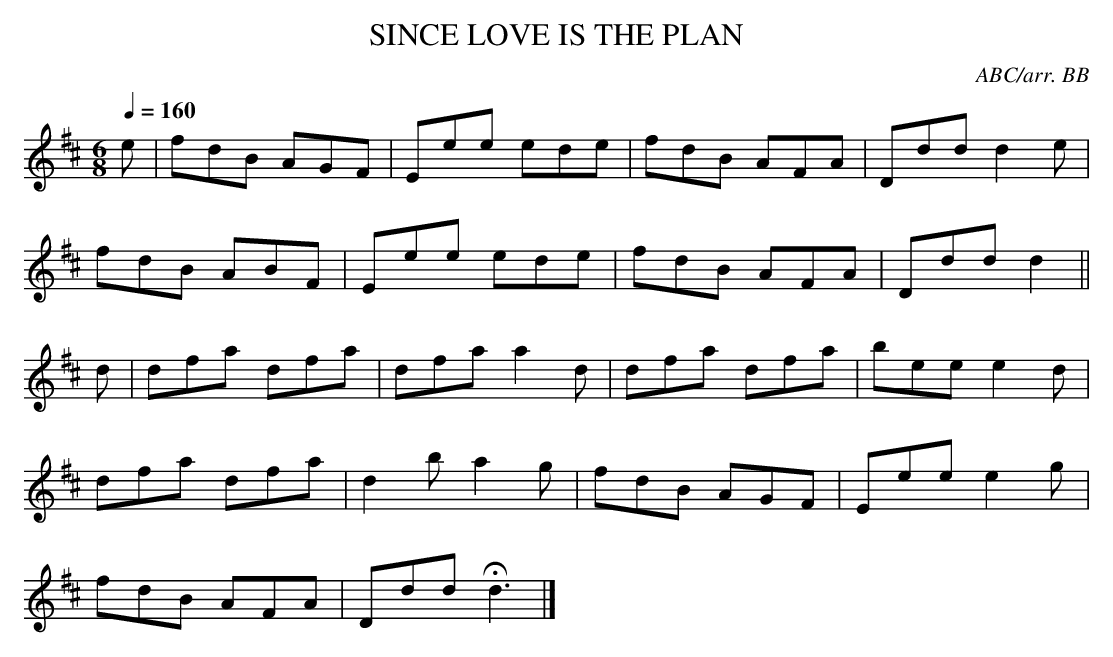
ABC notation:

X:1
T:SINCE LOVE IS THE PLAN
C:ABC/arr. BB
Q:1/4=160
L:1/8
M:6/8
K:D
e|fdB AGF|Eee ede|fdB AFA|Ddd d2e|
fdB ABF|Eee ede|fdB AFA|Ddd d2 ||
d|dfa dfa|dfa a2d|dfa dfa|bee e2d|
dfa dfa|d2b a2g|fdB AGF|Eee e2g|
fdB AFA|Ddd Hd3|]
